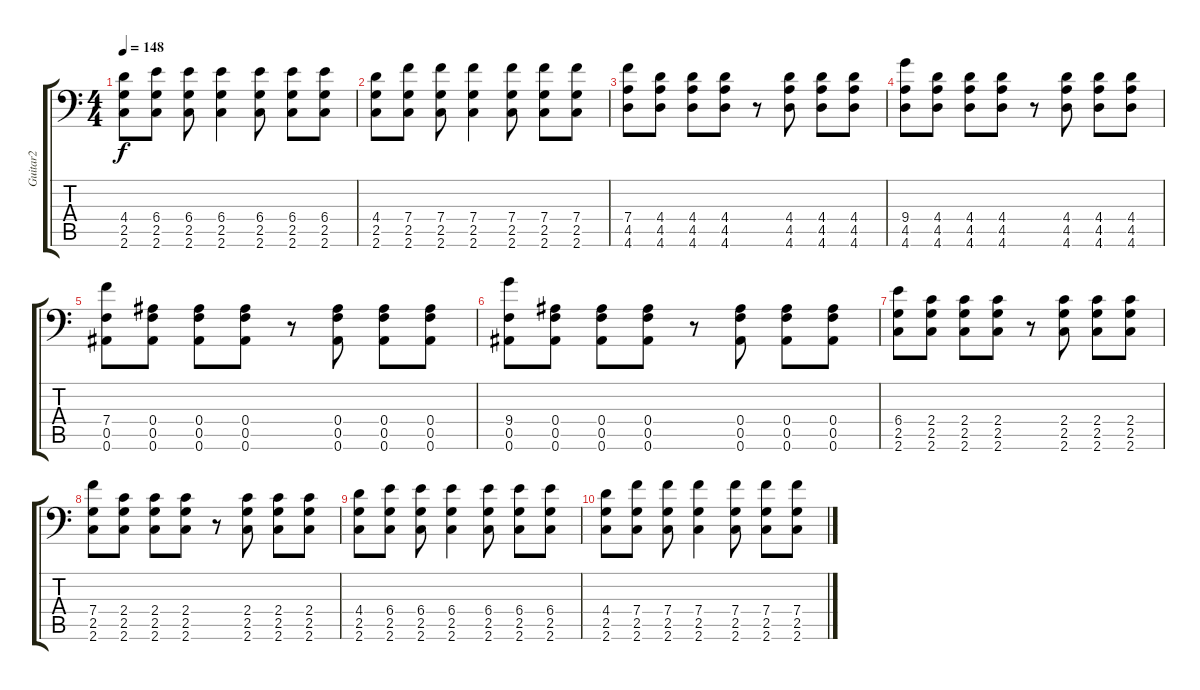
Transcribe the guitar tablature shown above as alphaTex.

\track ("Guitar2" "Guitar2") {solo instrument distortionguitar}
\staff {score tabs}
\tuning (C4 G3 Eb3 Bb2 F2 Bb1) {hide}
\ts (4 4)
\tempo 148
\clef f4
\ks c
(4.4 2.5 2.6).8{dy f} (6.4 2.5 2.6).8 (6.4 2.5 2.6).8 (6.4 2.5 2.6).4 (6.4 2.5 2.6).8 (6.4 2.5 2.6).8 (6.4 2.5 2.6).8 |
(4.4 2.5 2.6).8 (7.4 2.5 2.6).8 (7.4 2.5 2.6).8 (7.4 2.5 2.6).4 (7.4 2.5 2.6).8 (7.4 2.5 2.6).8 (7.4 2.5 2.6).8 |
(7.4 4.5 4.6).8 (4.4 4.5 4.6).8 (4.4 4.5 4.6).8 (4.4 4.5 4.6).8 r.8 (4.4 4.5 4.6).8 (4.4 4.5 4.6).8 (4.4 4.5 4.6).8 |
(9.4 4.5 4.6).8 (4.4 4.5 4.6).8 (4.4 4.5 4.6).8 (4.4 4.5 4.6).8 r.8 (4.4 4.5 4.6).8 (4.4 4.5 4.6).8 (4.4 4.5 4.6).8 |
(7.4 0.5 0.6).8 (0.4 0.5 0.6).8 (0.4 0.5 0.6).8 (0.4 0.5 0.6).8 r.8 (0.4 0.5 0.6).8 (0.4 0.5 0.6).8 (0.4 0.5 0.6).8 |
(9.4 0.5 0.6).8 (0.4 0.5 0.6).8 (0.4 0.5 0.6).8 (0.4 0.5 0.6).8 r.8 (0.4 0.5 0.6).8 (0.4 0.5 0.6).8 (0.4 0.5 0.6).8 |
(6.4 2.5 2.6).8 (2.4 2.5 2.6).8 (2.4 2.5 2.6).8 (2.4 2.5 2.6).8 r.8 (2.4 2.5 2.6).8 (2.4 2.5 2.6).8 (2.4 2.5 2.6).8 |
(7.4 2.5 2.6).8 (2.4 2.5 2.6).8 (2.4 2.5 2.6).8 (2.4 2.5 2.6).8 r.8 (2.4 2.5 2.6).8 (2.4 2.5 2.6).8 (2.4 2.5 2.6).8 |
(4.4 2.5 2.6).8 (6.4 2.5 2.6).8 (6.4 2.5 2.6).8 (6.4 2.5 2.6).4 (6.4 2.5 2.6).8 (6.4 2.5 2.6).8 (6.4 2.5 2.6).8 |
(4.4 2.5 2.6).8 (7.4 2.5 2.6).8 (7.4 2.5 2.6).8 (7.4 2.5 2.6).4 (7.4 2.5 2.6).8 (7.4 2.5 2.6).8 (7.4 2.5 2.6).8
